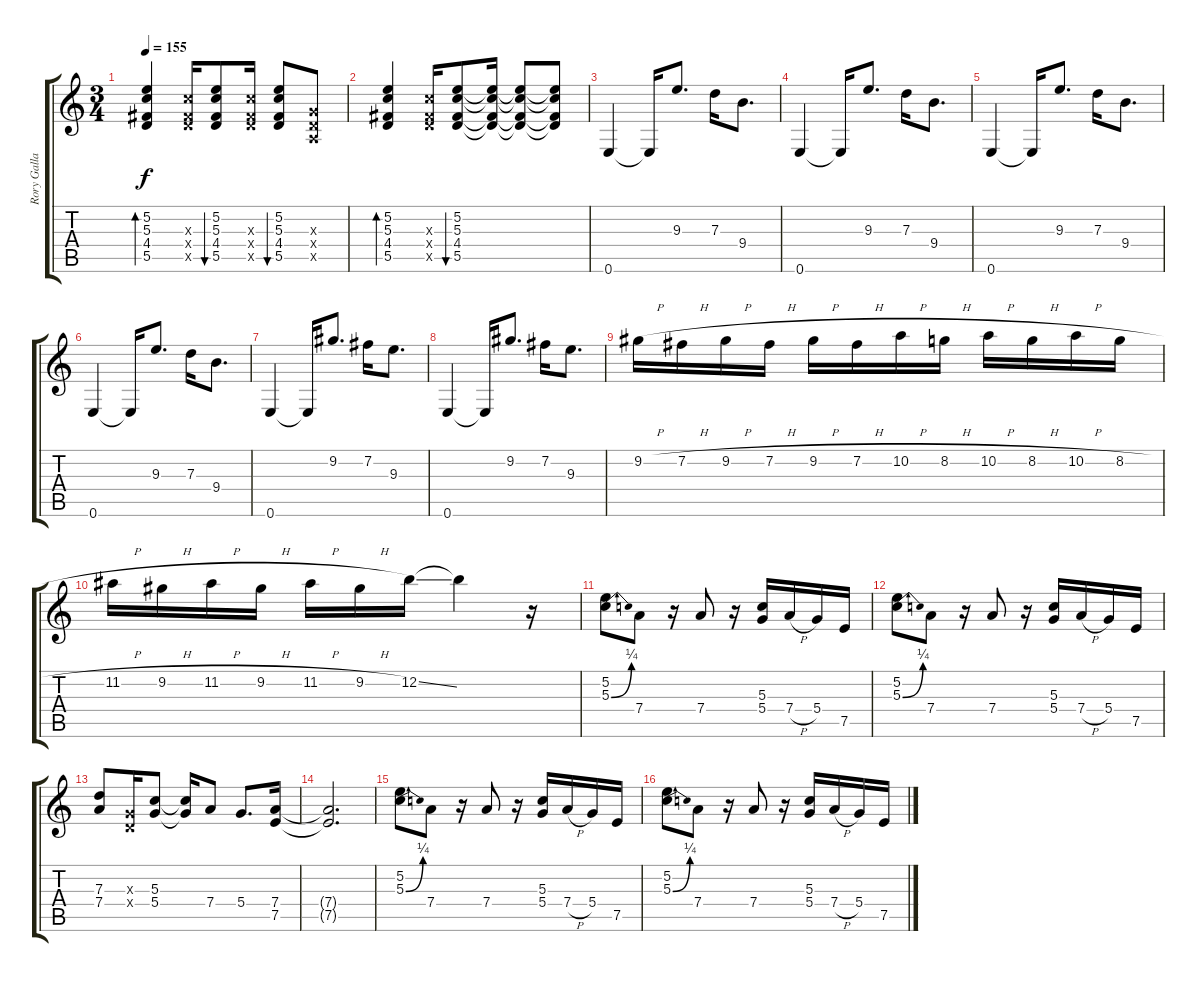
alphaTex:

\track ("Rory Gallagher" "Rory Galla") {instrument overdrivenguitar}
\staff {score tabs}
\tuning (E4 B3 G3 D3 A2 E2) {hide}
\ts (3 4)
\tempo 155
\clef g2
\ks c
(5.2 5.3 4.4 5.5).4{bd 240 dy f} (5.3{x} 4.4{x} 5.5{x}).16 (5.2 5.3 4.4 5.5).8{bu 240} (5.3{x} 4.4{x} 5.5{x}).16 (5.2 5.3 4.4 5.5).8{bu 240} (0.3{x} 0.4{x} 0.5{x}).8 |
(5.2 5.3 4.4 5.5).4{bd 240} (5.3{x} 4.4{x} 5.5{x}).16 (5.2 5.3 4.4 5.5).8{bu 240} (5.2{t} 5.3{t} 4.4{t} 5.5{t}).16 (5.2{t} 5.3{t} 4.4{t} 5.5{t}).8 (5.2{t} 5.3{t} 4.4{t} 5.5{t}).8 |
0.6.4 0.6{t}.16 9.3.8{d} 7.3.16 9.4.8{d} |
0.6.4 0.6{t}.16 9.3.8{d} 7.3.16 9.4.8{d} |
0.6.4 0.6{t}.16 9.3.8{d} 7.3.16 9.4.8{d} |
0.6.4 0.6{t}.16 9.3.8{d} 7.3.16 9.4.8{d} |
0.6.4 0.6{t}.16 9.2.8{d} 7.2.16 9.3.8{d} |
0.6.4 0.6{t}.16 9.2.8{d} 7.2.16 9.3.8{d} |
9.2{h}.16 7.2{h}.16 9.2{h}.16 7.2{h}.16 9.2{h}.16 7.2{h}.16 10.2{h}.16 8.2{h}.16 10.2{h}.16 8.2{h}.16 10.2{h}.16 8.2{h}.16 |
11.2{h}.16 9.2{h}.16 11.2{h}.16 9.2{h}.16 11.2{h}.16 9.2{h}.16 12.2{ss}.16 12.2{t}.4 r.16 |
(5.2 5.3{be (bend 0 0 60 1)}).8 7.4.8 r.16 7.4.8 r.16 (5.3 5.4).16 7.4{h}.16 5.4.16 7.5.16 |
(5.2 5.3{be (bend 0 0 60 1)}).8 7.4.8 r.16 7.4.8 r.16 (5.3 5.4).16 7.4{h}.16 5.4.16 7.5.16 |
(7.3 7.4).8 (0.3{x} 0.4{x}).16 (5.3 5.4).8 (5.3{t} 5.4{t}).16 7.4.8 5.4.8{d} (7.4 7.5).16 |
(7.4{t} 7.5{t}).2{d} |
(5.2 5.3{be (bend 0 0 60 1)}).8 7.4.8 r.16 7.4.8 r.16 (5.3 5.4).16 7.4{h}.16 5.4.16 7.5.16 |
(5.2 5.3{be (bend 0 0 60 1)}).8 7.4.8 r.16 7.4.8 r.16 (5.3 5.4).16 7.4{h}.16 5.4.16 7.5.16
